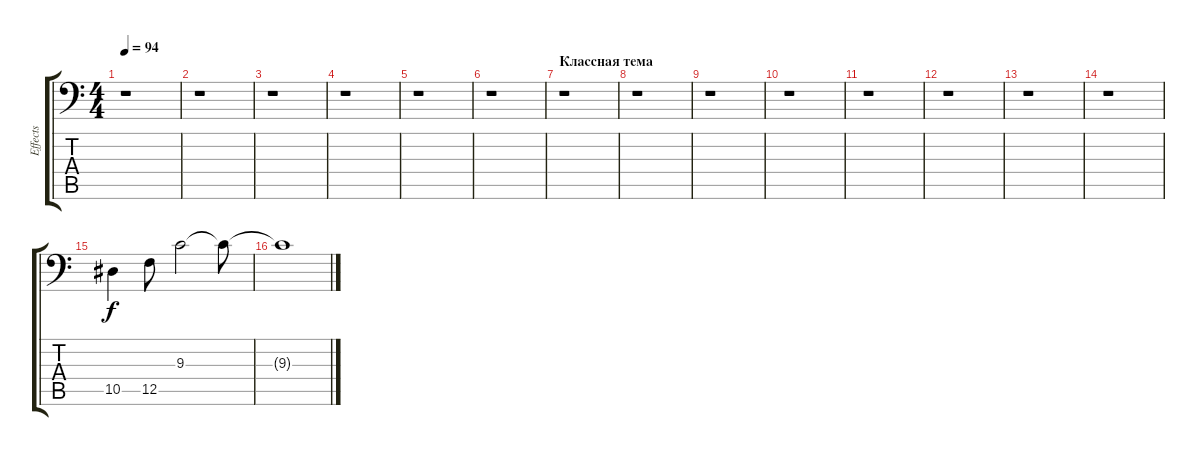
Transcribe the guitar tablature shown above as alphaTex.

\track ("Effects" "Effects") {instrument pad5bowed}
\staff {score tabs}
\tuning (C4 G3 Eb3 Bb2 F2 Bb1) {hide}
\ts (4 4)
\tempo 94
\clef f4
\ks c
r.1{dy f} |
r.1 |
r.1 |
r.1 |
r.1 |
r.1 |
\section ("" "Классная тема")
r.1 |
r.1 |
r.1 |
r.1 |
r.1 |
r.1 |
r.1 |
r.1 |
10.5.4 12.5.8 9.3.2 9.3{t}.8 |
9.3{t}.1{volume 5}
